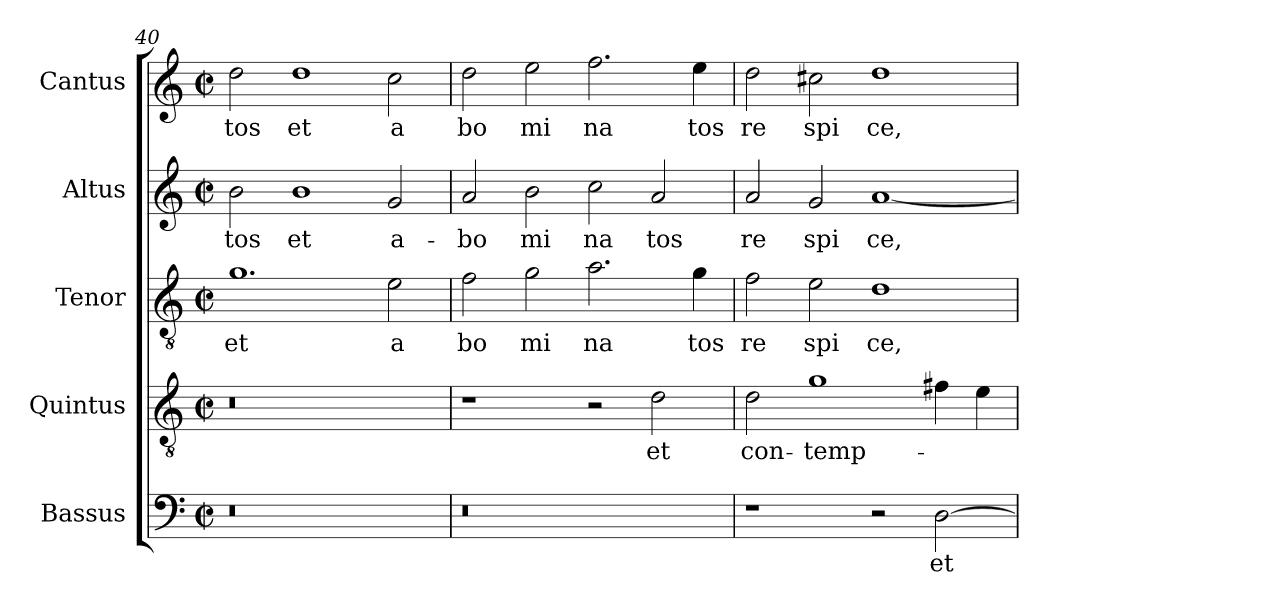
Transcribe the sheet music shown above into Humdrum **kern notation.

**kern	**text	**kern	**text	**kern	**text	**kern	**text	**kern	**text
*part5	*part5	*part4	*part4	*part3	*part3	*part2	*part2	*part1	*part1
*staff5	*staff5	*staff4	*staff4	*staff3	*staff3	*staff2	*staff2	*staff1	*staff1
*I"Bassus	*	*I"Quintus	*	*I"Tenor	*	*I"Altus	*	*I"Cantus	*
*clefF4	*	*clefGv2	*	*clefGv2	*	*clefG2	*	*clefG2	*
*M2/2	*	*M2/2	*	*M2/2	*	*M2/2	*	*M2/2	*
*met(c|)	*	*met(c|)	*	*met(c|)	*	*met(c|)	*	*met(c|)	*
=40	=40	=40	=40	=40	=40	=40	=40	=40	=40
!	!	!	!	!	!LO:LY:b:cj	!	!LO:LY:b:cj	!	!LO:LY:b:cj
0r	.	0r	.	1.g	et	2b\	-tos	2dd\	tos
!	!	!	!	!	!	!	!LO:LY:b:cj	!	!LO:LY:b:cj
.	.	.	.	.	.	1b	et	1dd	et
!	!	!	!	!	!LO:LY:b:cj	!	!LO:LY:b:cj	!	!LO:LY:b:cj
.	.	.	.	2e\	a	2g/	a-	2cc\	a
!!LO:LB:g=z
=41	=41	=41	=41	=41	=41	=41	=41	=41	=41
!	!	!	!	!	!LO:LY:b:cj	!	!LO:LY:b:cj	!	!LO:LY:b:cj
0r	.	1r	.	2f\	bo	2a/	-bo	2dd\	bo
!	!	!	!	!	!LO:LY:b:cj	!	!LO:LY:b:cj	!	!LO:LY:b:cj
.	.	.	.	2g\	mi	2b\	mi	2ee\	mi
!	!	!	!	!	!LO:LY:b:cj	!	!LO:LY:b:cj	!	!LO:LY:b:cj
.	.	2r	.	2.a\	na	2cc\	na	2.ff\	na
!	!	!	!LO:LY:b:cj	!	!	!	!LO:LY:b:cj	!	!
.	.	2d\	et	.	.	2a/	tos	.	.
!	!	!	!	!	!LO:LY:b:cj	!	!	!	!LO:LY:b:cj
.	.	.	.	4g\	tos	.	.	4ee\	tos
=42	=42	=42	=42	=42	=42	=42	=42	=42	=42
!	!	!	!LO:LY:b:cj	!	!LO:LY:b:cj	!	!LO:LY:b:cj	!	!LO:LY:b:cj
1r	.	2d\	con-	2f\	re	2a/	re	2dd\	re
!	!	!	!LO:LY:b	!	!LO:LY:b:cj	!	!LO:LY:b:cj	!	!LO:LY:b:cj
.	.	1g	-temp-	2e\	spi	2g/	spi	2cc#\	spi
!	!	!	!	!	!LO:LY:b:cj	!	!LO:LY:b:cj	!	!LO:LY:b:cj
2r	.	.	.	1d	ce,	[<1a	ce,	1dd	ce,
!	!LO:LY:b:cj	!	!	!	!	!	!	!	!
[>2D\	et	4f#X\	.	.	.	.	.	.	.
.	.	4e\	.	.	.	.	.	.	.
=	=	=	=	=	=	=	=	=	=
*-	*-	*-	*-	*-	*-	*-	*-	*-	*-
